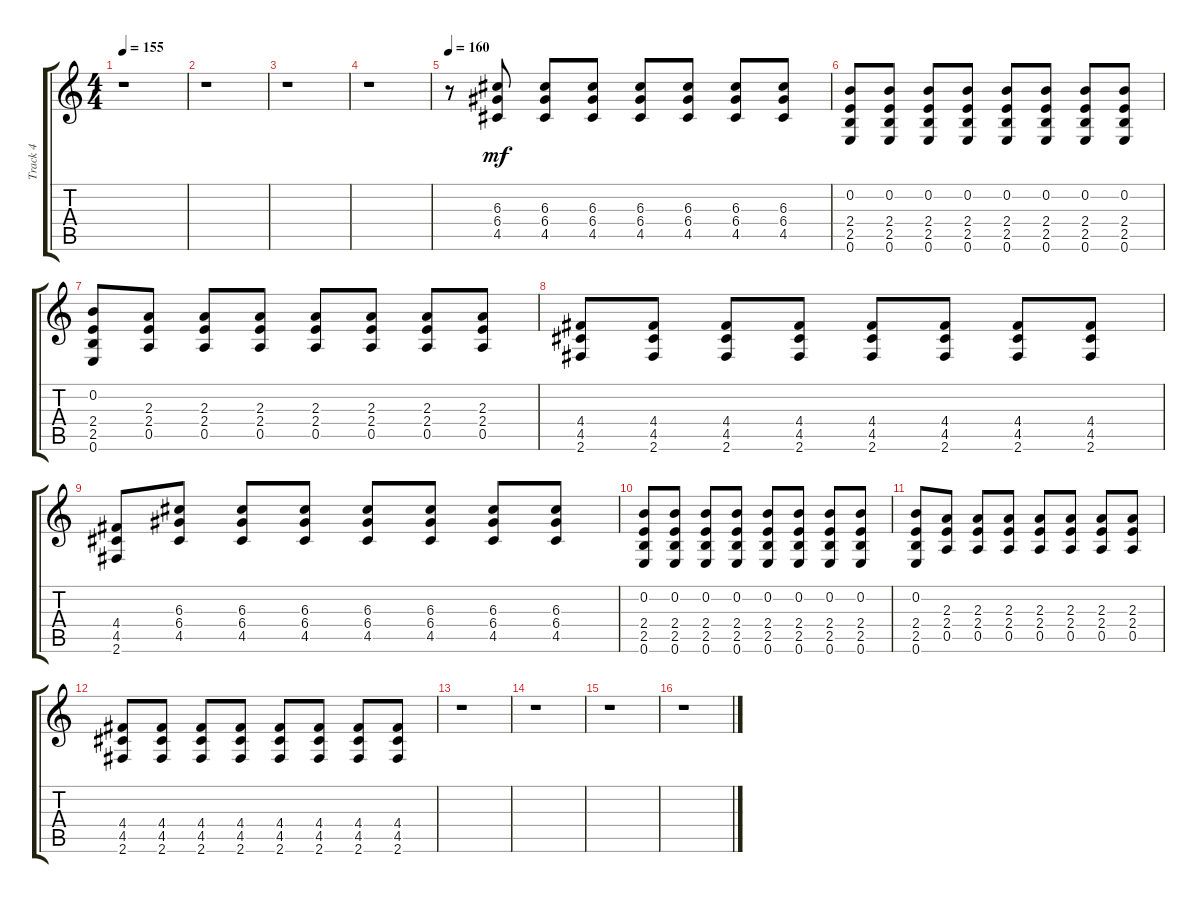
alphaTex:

\track ("Track 4" "Track 4") {instrument distortionguitar}
\staff {score tabs}
\tuning (E4 B3 G3 D3 A2 E2) {hide}
\ts (4 4)
\tempo 155
\clef g2
\ks c
r.1{dy mf instrument distortionguitar} |
r.1 |
r.1 |
r.1 |
\tempo 160
r.8 (6.3 6.4 4.5).8{volume 12} (6.3 6.4 4.5).8 (6.3 6.4 4.5).8 (6.3 6.4 4.5).8 (6.3 6.4 4.5).8 (6.3 6.4 4.5).8 (6.3 6.4 4.5).8 |
(0.2 2.4 2.5 0.6).8 (0.2 2.4 2.5 0.6).8 (0.2 2.4 2.5 0.6).8 (0.2 2.4 2.5 0.6).8 (0.2 2.4 2.5 0.6).8 (0.2 2.4 2.5 0.6).8 (0.2 2.4 2.5 0.6).8 (0.2 2.4 2.5 0.6).8 |
(0.2 2.4 2.5 0.6).8 (2.3 2.4 0.5).8 (2.3 2.4 0.5).8 (2.3 2.4 0.5).8 (2.3 2.4 0.5).8 (2.3 2.4 0.5).8 (2.3 2.4 0.5).8 (2.3 2.4 0.5).8 |
(4.4 4.5 2.6).8 (4.4 4.5 2.6).8 (4.4 4.5 2.6).8 (4.4 4.5 2.6).8 (4.4 4.5 2.6).8 (4.4 4.5 2.6).8 (4.4 4.5 2.6).8 (4.4 4.5 2.6).8 |
(4.4 4.5 2.6).8 (6.3 6.4 4.5).8 (6.3 6.4 4.5).8 (6.3 6.4 4.5).8 (6.3 6.4 4.5).8 (6.3 6.4 4.5).8 (6.3 6.4 4.5).8 (6.3 6.4 4.5).8 |
(0.2 2.4 2.5 0.6).8 (0.2 2.4 2.5 0.6).8 (0.2 2.4 2.5 0.6).8 (0.2 2.4 2.5 0.6).8 (0.2 2.4 2.5 0.6).8 (0.2 2.4 2.5 0.6).8 (0.2 2.4 2.5 0.6).8 (0.2 2.4 2.5 0.6).8 |
(0.2 2.4 2.5 0.6).8 (2.3 2.4 0.5).8 (2.3 2.4 0.5).8 (2.3 2.4 0.5).8 (2.3 2.4 0.5).8 (2.3 2.4 0.5).8 (2.3 2.4 0.5).8 (2.3 2.4 0.5).8 |
(4.4 4.5 2.6).8 (4.4 4.5 2.6).8 (4.4 4.5 2.6).8 (4.4 4.5 2.6).8 (4.4 4.5 2.6).8 (4.4 4.5 2.6).8 (4.4 4.5 2.6).8 (4.4 4.5 2.6).8 |
r.1 |
r.1 |
r.1 |
r.1
